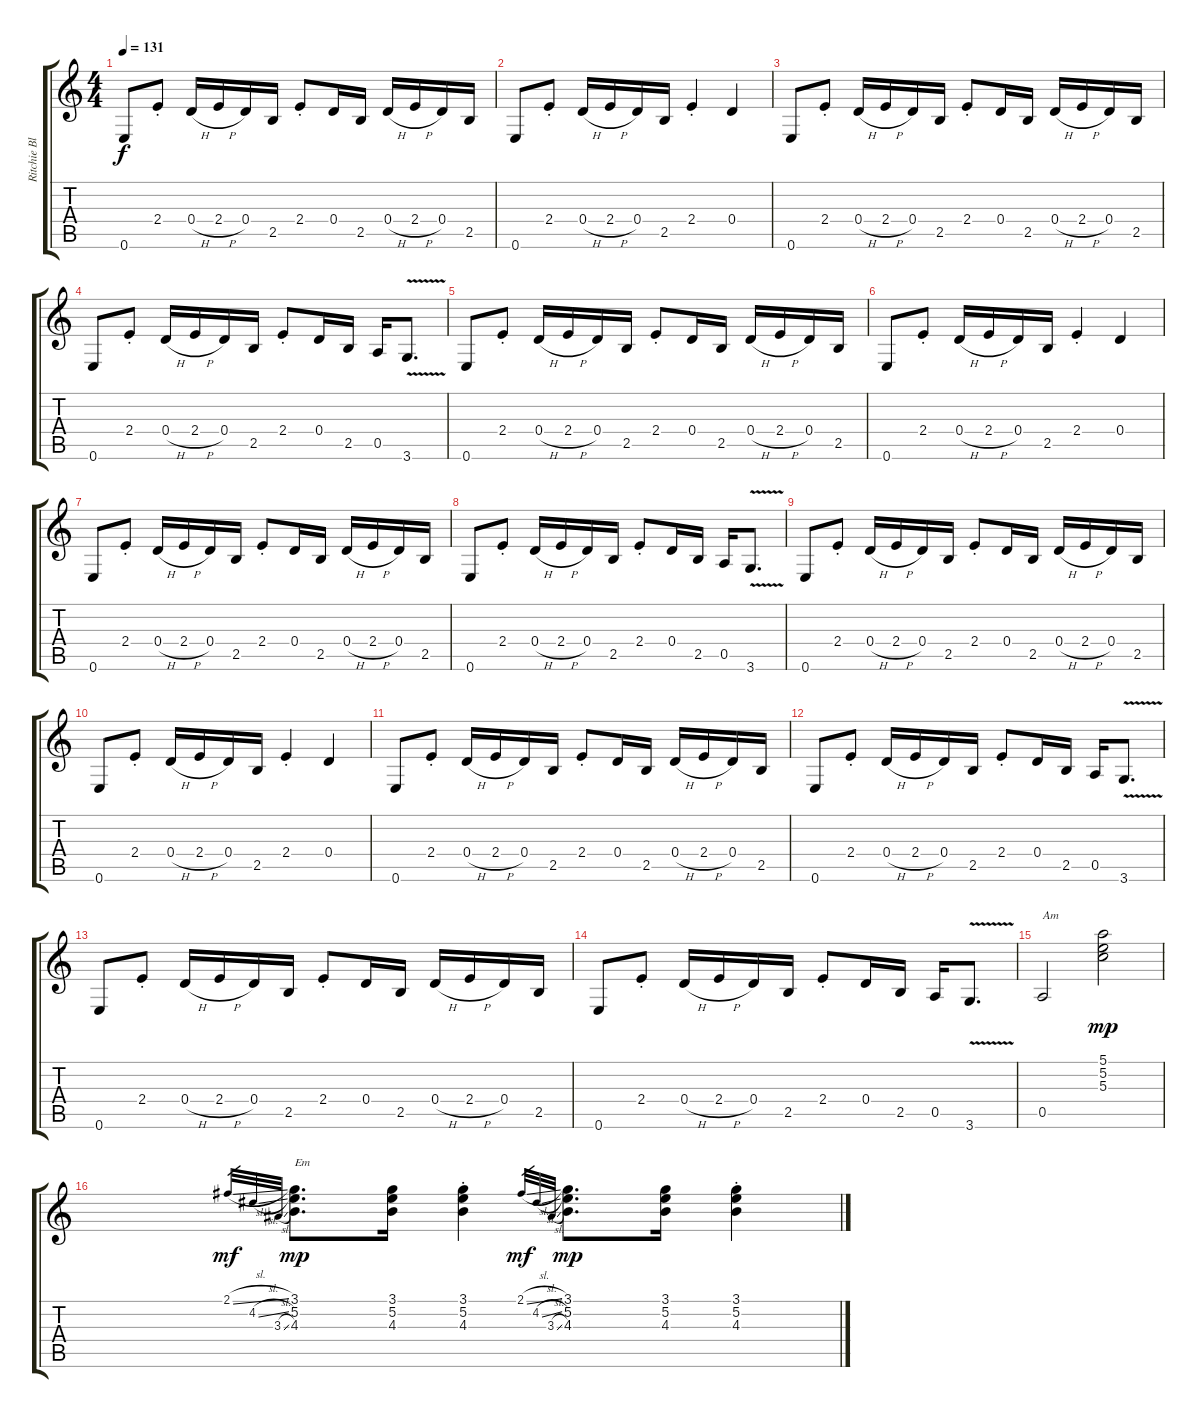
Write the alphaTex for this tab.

\track ("Ritchie Blackmore" "Ritchie Bl") {instrument distortionguitar}
\staff {score tabs}
\tuning (E4 B3 G3 D3 A2 E2) {hide}
\ts (4 4)
\tempo 131
\clef g2
\ks c
0.6.8{dy f} 2.4{st}.8 0.4{h}.16 2.4{h}.16 0.4.16 2.5.16 2.4{st}.8 0.4.16 2.5.16 0.4{h}.16 2.4{h}.16 0.4.16 2.5.16 |
0.6.8 2.4{st}.8 0.4{h}.16 2.4{h}.16 0.4.16 2.5.16 2.4{st}.4 0.4.4 |
0.6.8 2.4{st}.8 0.4{h}.16 2.4{h}.16 0.4.16 2.5.16 2.4{st}.8 0.4.16 2.5.16 0.4{h}.16 2.4{h}.16 0.4.16 2.5.16 |
0.6.8 2.4{st}.8 0.4{h}.16 2.4{h}.16 0.4.16 2.5.16 2.4{st}.8 0.4.16 2.5.16 0.5.16 3.6{v}.8{d} |
0.6.8 2.4{st}.8 0.4{h}.16 2.4{h}.16 0.4.16 2.5.16 2.4{st}.8 0.4.16 2.5.16 0.4{h}.16 2.4{h}.16 0.4.16 2.5.16 |
0.6.8 2.4{st}.8 0.4{h}.16 2.4{h}.16 0.4.16 2.5.16 2.4{st}.4 0.4.4 |
0.6.8 2.4{st}.8 0.4{h}.16 2.4{h}.16 0.4.16 2.5.16 2.4{st}.8 0.4.16 2.5.16 0.4{h}.16 2.4{h}.16 0.4.16 2.5.16 |
0.6.8 2.4{st}.8 0.4{h}.16 2.4{h}.16 0.4.16 2.5.16 2.4{st}.8 0.4.16 2.5.16 0.5.16 3.6{v}.8{d} |
0.6.8 2.4{st}.8 0.4{h}.16 2.4{h}.16 0.4.16 2.5.16 2.4{st}.8 0.4.16 2.5.16 0.4{h}.16 2.4{h}.16 0.4.16 2.5.16 |
0.6.8 2.4{st}.8 0.4{h}.16 2.4{h}.16 0.4.16 2.5.16 2.4{st}.4 0.4.4 |
0.6.8 2.4{st}.8 0.4{h}.16 2.4{h}.16 0.4.16 2.5.16 2.4{st}.8 0.4.16 2.5.16 0.4{h}.16 2.4{h}.16 0.4.16 2.5.16 |
0.6.8 2.4{st}.8 0.4{h}.16 2.4{h}.16 0.4.16 2.5.16 2.4{st}.8 0.4.16 2.5.16 0.5.16 3.6{v}.8{d} |
0.6.8 2.4{st}.8 0.4{h}.16 2.4{h}.16 0.4.16 2.5.16 2.4{st}.8 0.4.16 2.5.16 0.4{h}.16 2.4{h}.16 0.4.16 2.5.16 |
0.6.8 2.4{st}.8 0.4{h}.16 2.4{h}.16 0.4.16 2.5.16 2.4{st}.8 0.4.16 2.5.16 0.5.16 3.6{v}.8{d} |
0.5.2{txt "Am"} (5.1 5.2 5.3).2{dy mp} |
2.1{sl}.32{gr dy mf} 4.2{sl}.32{gr} 3.3{sl}.32{gr} (3.1 5.2 4.3).8{d txt "Em" dy mp} (3.1 5.2 4.3).16 (3.1{st} 5.2{st} 4.3{st}).4 2.1{sl}.32{gr dy mf} 4.2{sl}.32{gr} 3.3{sl}.32{gr} (3.1 5.2 4.3).8{d dy mp} (3.1 5.2 4.3).16 (3.1{st} 5.2{st} 4.3{st}).4
